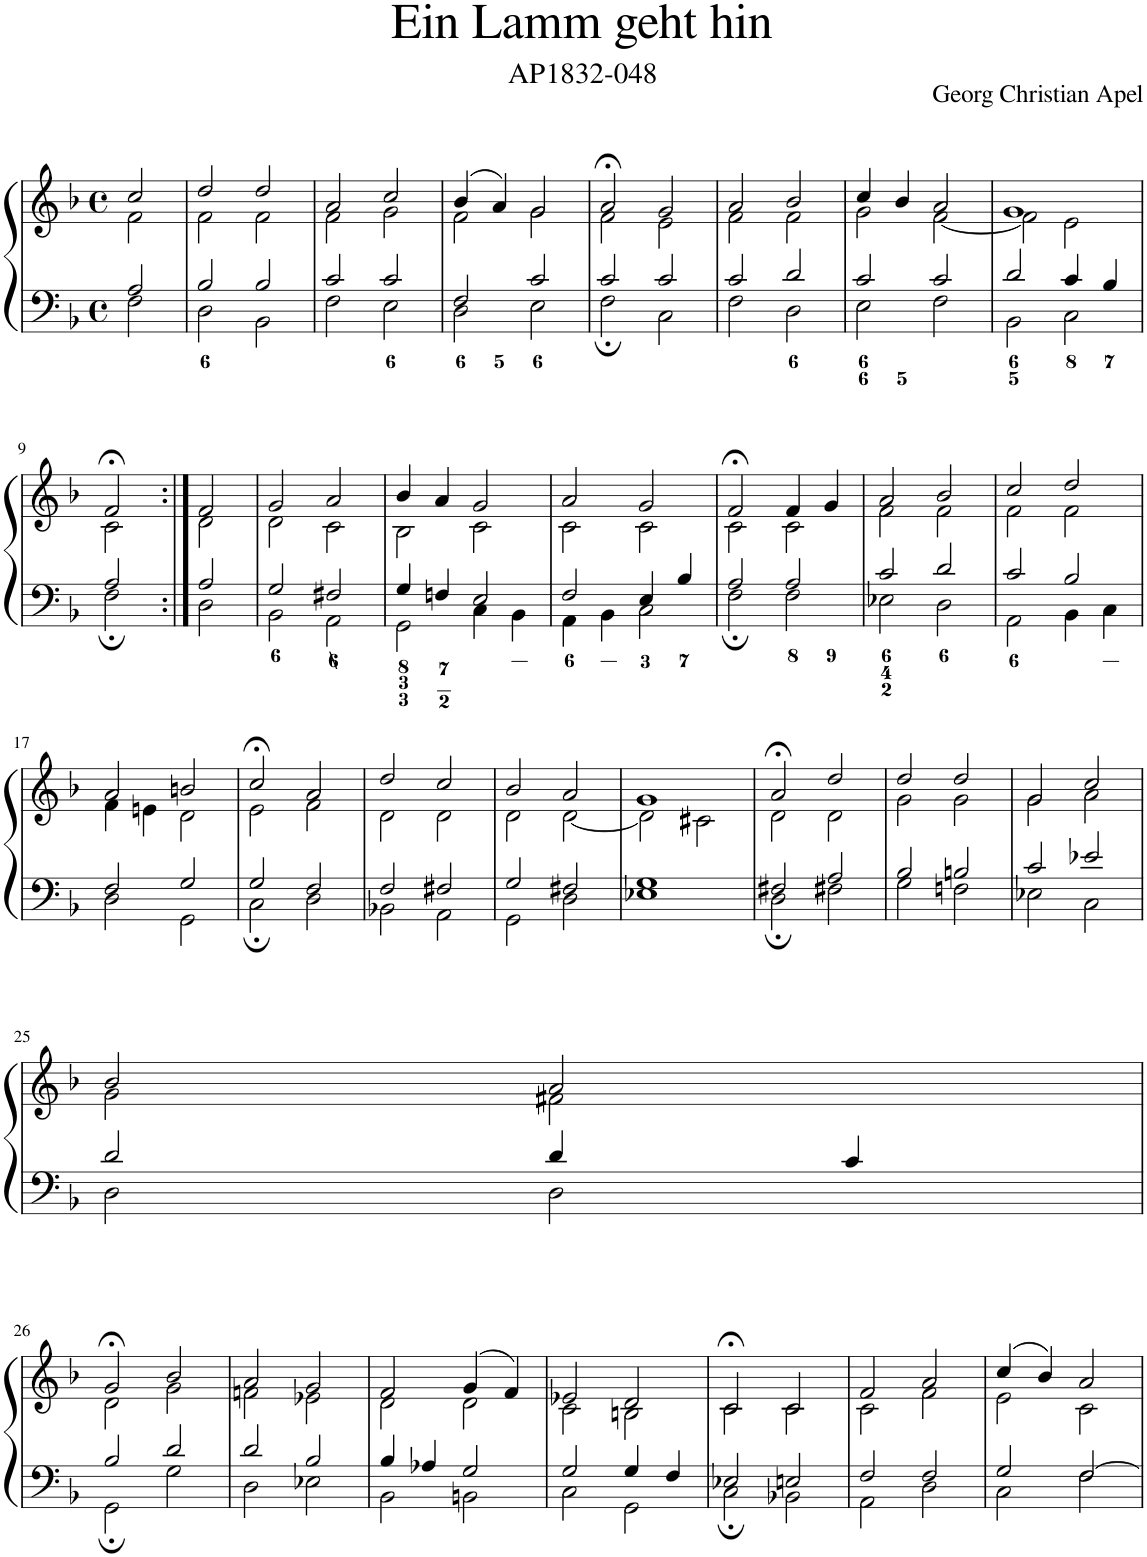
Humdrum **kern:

**kern	**kern
*part1	*part1
*staff2	*staff1
*I"Piano	*
*I'Pno.	*
*clefF4	*clefG2
*k[b-]	*k[b-]
*M4/4	*M4/4
*met(c)	*met(c)
=1	=1
*^	*^
2A/	2F\	2cc/	2f\
=2	=2	=2	=2
2B-/	2D\	2dd/	2f\
2B-/	2BB-\	2dd/	2f\
=3	=3	=3	=3
2c/	2F\	2a/	2f\
2c/	2E\	2cc/	2g\
=4	=4	=4	=4
2F/	2D\	(4b-/	2f\
.	.	4a/)	.
2c/	2E\	2g/	2g\
=5	=5	=5	=5
2c/	2F;\	2a;</	2f\
2c/	2C\	2g/	2e\
=6	=6	=6	=6
2c/	2F\	2a/	2f\
2d/	2D\	2b-/	2f\
=7	=7	=7	=7
2c/	2E\	4cc/	2g\
.	.	4b-/	.
2c/	2F\	2a/	[2f\
=8	=8	=8	=8
2d/	2BB-\	1g	2f\]
4c/	2C\	.	2e\
4B-/	.	.	.
!!LO:LB:g=z	!!
=9	=9	=9	=9
2A/	2F;\	2f;</	2c\
=10:|!	=10:|!	=10:|!	=10:|!
2A/	2D\	2f/	2d\
=11	=11	=11	=11
2G/	2BB-\	2g/	2d\
2F#X/	2AA\	2a/	2c\
=12	=12	=12	=12
4G/	2GG\	4b-/	2B-\
4Fn/	.	4a/	.
2E/	4C\	2g/	2c\
.	4BB-\	.	.
=13	=13	=13	=13
2F/	4AA\	2a/	2c\
.	4BB-\	.	.
4E/	2C\	2g/	2c\
4B-/	.	.	.
=14	=14	=14	=14
2A/	2F;\	2f;</	2c\
2A/	2F\	4f/	2c\
.	.	4g/	.
=15	=15	=15	=15
2c/	2E-X\	2a/	2f\
2d/	2D\	2b-/	2f\
=16	=16	=16	=16
2c/	2AA\	2cc/	2f\
2B-/	4BB-\	2dd/	2f\
.	4C\	.	.
!!LO:LB:g=z	!!
=17	=17	=17	=17
2F/	2D\	2a/	4f\
.	.	.	4en\
2G/	2GG\	2bn/	2d\
=18	=18	=18	=18
2G/	2C;\	2cc;</	2e\
2F/	2D\	2a/	2f\
=19	=19	=19	=19
2F/	2BB-X\	2dd/	2d\
2F#X/	2AA\	2cc/	2d\
=20	=20	=20	=20
2G/	2GG\	2b-/	2d\
2F#X/	2D\	2a/	[2d\
=21	=21	=21	=21
1G	1E-X	1g	2d\]
.	.	.	2c#X\
=22	=22	=22	=22
2F#X/	2D;\	2a;</	2d\
2A/	2F#X\	2dd/	2d\
=23	=23	=23	=23
2B-/	2G\	2dd/	2g\
2Bn/	2Fn\	2dd/	2g\
=24	=24	=24	=24
2c/	2E-X\	2g/	2g\
2e-X/	2C\	2cc/	2a\
!!LO:LB:g=z	!!
=25	=25	=25	=25
2d/	2D\	2b-/	2g\
4d/	2D\	2a/	2f#X\
4c/	.	.	.
!!LO:LB:g=z	!!
=26	=26	=26	=26
2B-/	2GG;\	2g;</	2d\
2d/	2G\	2b-/	2g\
=27	=27	=27	=27
2d/	2D\	2a/	2fn\
2B-/	2E-X\	2g/	2e-X\
=28	=28	=28	=28
4B-/	2BB-\	2f/	2d\
4A-X/	.	.	.
2G/	2BBn\	(4g/	2d\
.	.	4f/)	.
=29	=29	=29	=29
2G/	2C\	2e-X/	2c\
4G/	2GG\	2d/	2Bn\
4F/	.	.	.
=30	=30	=30	=30
2E-X/	2C;\	2c;</	2c\
2En/	2BB-X\	2c/	2c\
=31	=31	=31	=31
2F/	2AA\	2f/	2c\
2F/	2D\	2a/	2f\
=32	=32	=32	=32
2G/	2C\	(4cc/	2e\
.	.	4b-/)	.
[2F/	2F\	2a/	2c\
*v	*v	*	*
*	*v	*v
=	=
*-	*-
